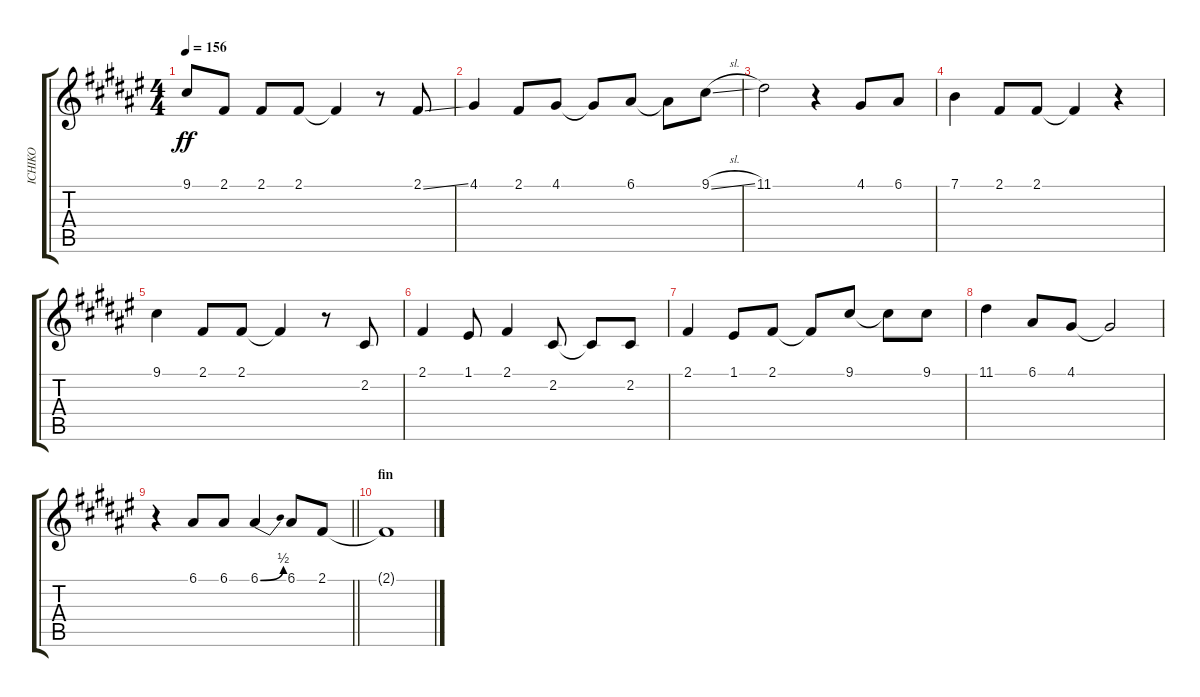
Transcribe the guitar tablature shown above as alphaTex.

\track ("ICHIKO" "ICHIKO") {instrument flute}
\staff {score tabs}
\tuning (E4 B3 G3 D3 A2 E2) {hide}
\ts (4 4)
\tempo 156
\clef g2
\ks f#
9.1{t}.8{dy ff} 2.1.8 2.1.8 2.1.8 2.1{t}.4 r.8 2.1{ss}.8 |
4.1.4 2.1.8 4.1.8 4.1{t}.8 6.1.8 6.1{t}.8 9.1{sl}.8 |
11.1.2 r.4 4.1.8 6.1.8 |
7.1.4 2.1.8 2.1.8 2.1{t}.4 r.4 |
9.1.4 2.1.8 2.1.8 2.1{t}.4 r.8 2.2.8 |
2.1.4 1.1.8 2.1.4 2.2.8 2.2{t}.8 2.2.8 |
2.1.4 1.1.8 2.1.8 2.1{t}.8 9.1.8 9.1{t}.8 9.1.8 |
11.1.4 6.1.8 4.1.8 4.1{t}.2 |
\barLineRight lightlight
r.4 6.1.8 6.1.8 6.1{be (bend 0 0 60 2)}.4 6.1.8 2.1.8 |
\section ("" "fin")
2.1{t}.1
